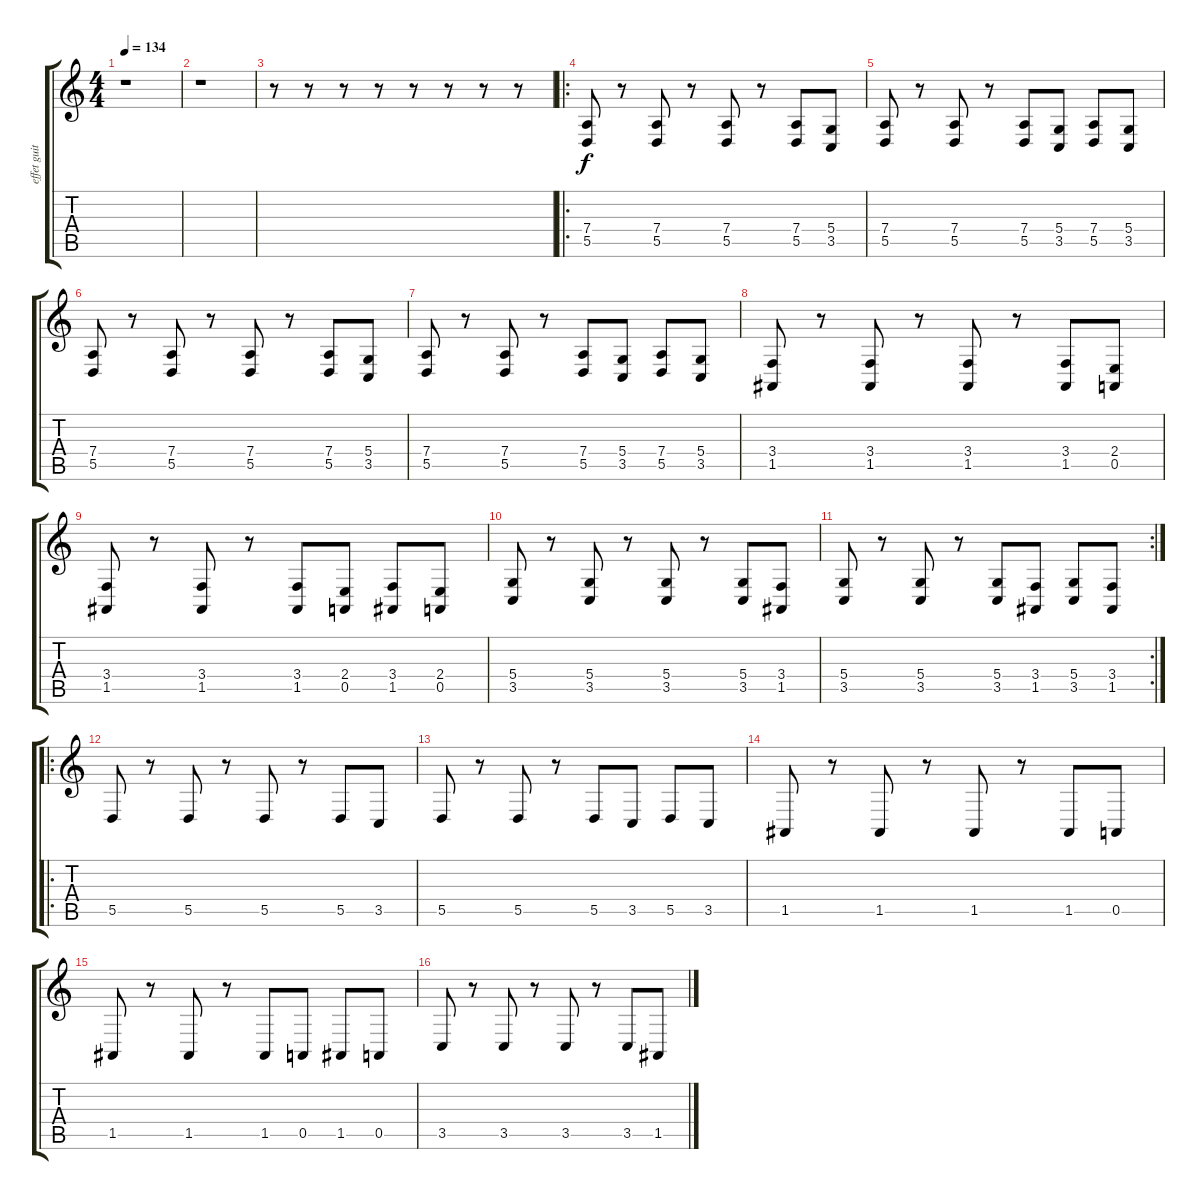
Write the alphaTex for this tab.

\track ("effet guitare" "effet guit") {instrument lead2sawtooth}
\staff {score tabs}
\tuning (E4 B3 G3 D3 A2 E2) {hide}
\ts (4 4)
\tempo 134
\clef g2
\ks c
r.1{dy f instrument lead2sawtooth} |
r.1 |
r.8 r.8 r.8 r.8 r.8 r.8 r.8 r.8 |
\ro
(7.4 5.5).8 r.8 (7.4 5.5).8 r.8 (7.4 5.5).8 r.8 (7.4 5.5).8 (5.4 3.5).8 |
(7.4 5.5).8 r.8 (7.4 5.5).8 r.8 (7.4 5.5).8 (5.4 3.5).8 (7.4 5.5).8 (5.4 3.5).8 |
(7.4 5.5).8 r.8 (7.4 5.5).8 r.8 (7.4 5.5).8 r.8 (7.4 5.5).8 (5.4 3.5).8 |
(7.4 5.5).8 r.8 (7.4 5.5).8 r.8 (7.4 5.5).8 (5.4 3.5).8 (7.4 5.5).8 (5.4 3.5).8 |
(3.4 1.5).8 r.8 (3.4 1.5).8 r.8 (3.4 1.5).8 r.8 (3.4 1.5).8 (2.4 0.5).8 |
(3.4 1.5).8 r.8 (3.4 1.5).8 r.8 (3.4 1.5).8 (2.4 0.5).8 (3.4 1.5).8 (2.4 0.5).8 |
(5.4 3.5).8 r.8 (5.4 3.5).8 r.8 (5.4 3.5).8 r.8 (5.4 3.5).8 (3.4 1.5).8 |
\rc 2
(5.4 3.5).8 r.8 (5.4 3.5).8 r.8 (5.4 3.5).8 (3.4 1.5).8 (5.4 3.5).8 (3.4 1.5).8 |
\ro
5.5.8 r.8 5.5.8 r.8 5.5.8 r.8 5.5.8 3.5.8 |
5.5.8 r.8 5.5.8 r.8 5.5.8 3.5.8 5.5.8 3.5.8 |
1.5.8 r.8 1.5.8 r.8 1.5.8 r.8 1.5.8 0.5.8 |
1.5.8 r.8 1.5.8 r.8 1.5.8 0.5.8 1.5.8 0.5.8 |
3.5.8 r.8 3.5.8 r.8 3.5.8 r.8 3.5.8 1.5.8
